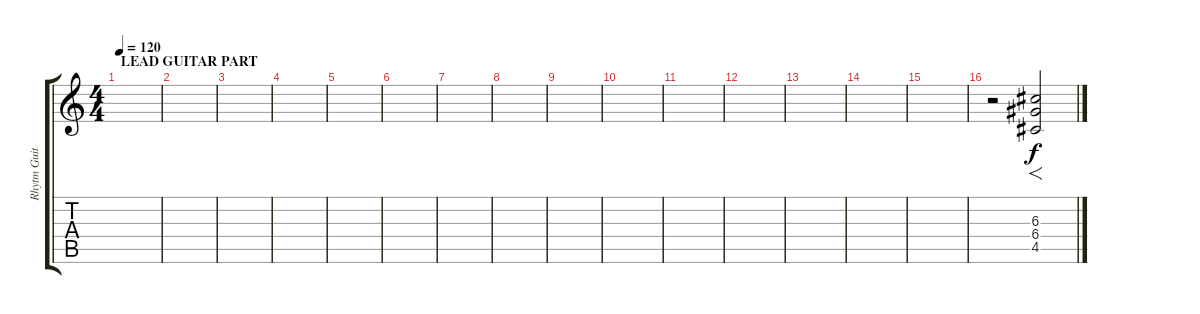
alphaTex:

\track ("Rhytm Guitar" "Rhytm Guit") {instrument distortionguitar}
\staff {score tabs}
\tuning (E4 B3 G3 D3 A2 D2) {hide}
\ts (4 4)
\section ("" "LEAD GUITAR PART")
\tempo 120
\clef g2
\ks c
|
|
|
|
|
|
|
|
|
|
|
|
|
|
|
r.2 (6.3 6.4 4.5).2{f dy f}
